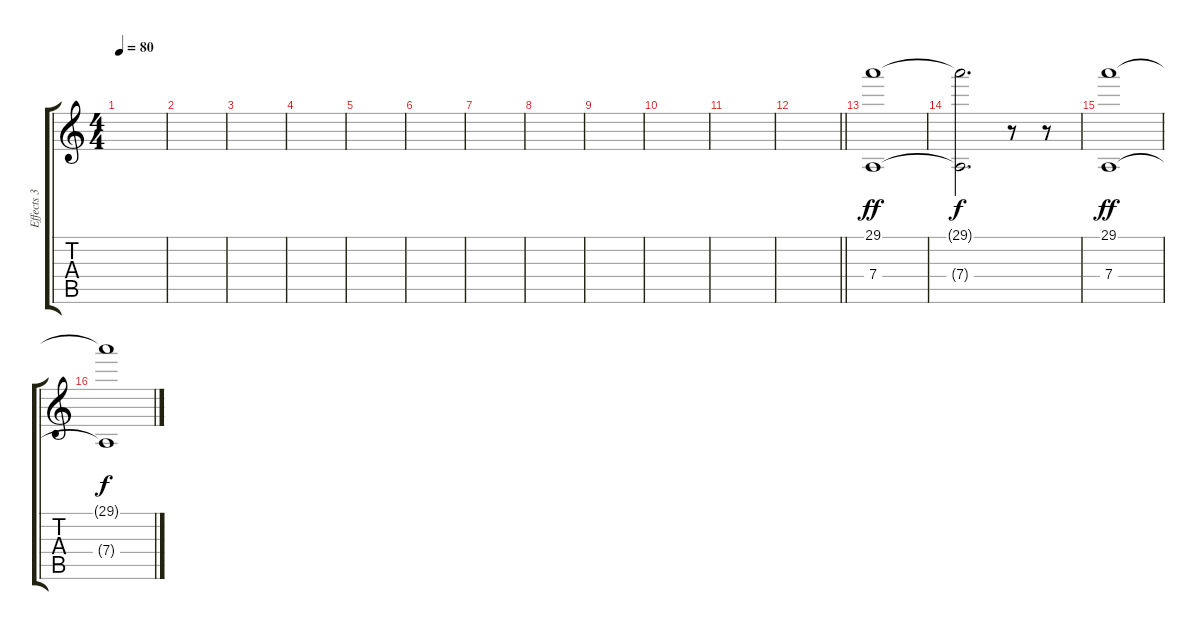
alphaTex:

\track ("Effects 3" "Effects 3") {instrument synthbrass2}
\staff {score tabs}
\tuning (E4 B3 G3 D3 A2 E2) {hide}
\ts (4 4)
\tempo 80
\clef g2
\ks c
|
|
|
|
|
|
|
|
|
|
|
\barLineRight lightlight
|
(29.1 7.4).1{dy ff volume 0 instrument stringensemble1} |
(29.1{t} 7.4{t}).2{d dy f} r.8 r.8{volume 5} |
(29.1 7.4).1{dy ff volume 0 instrument stringensemble1} |
(29.1{t} 7.4{t}).1{dy f}
